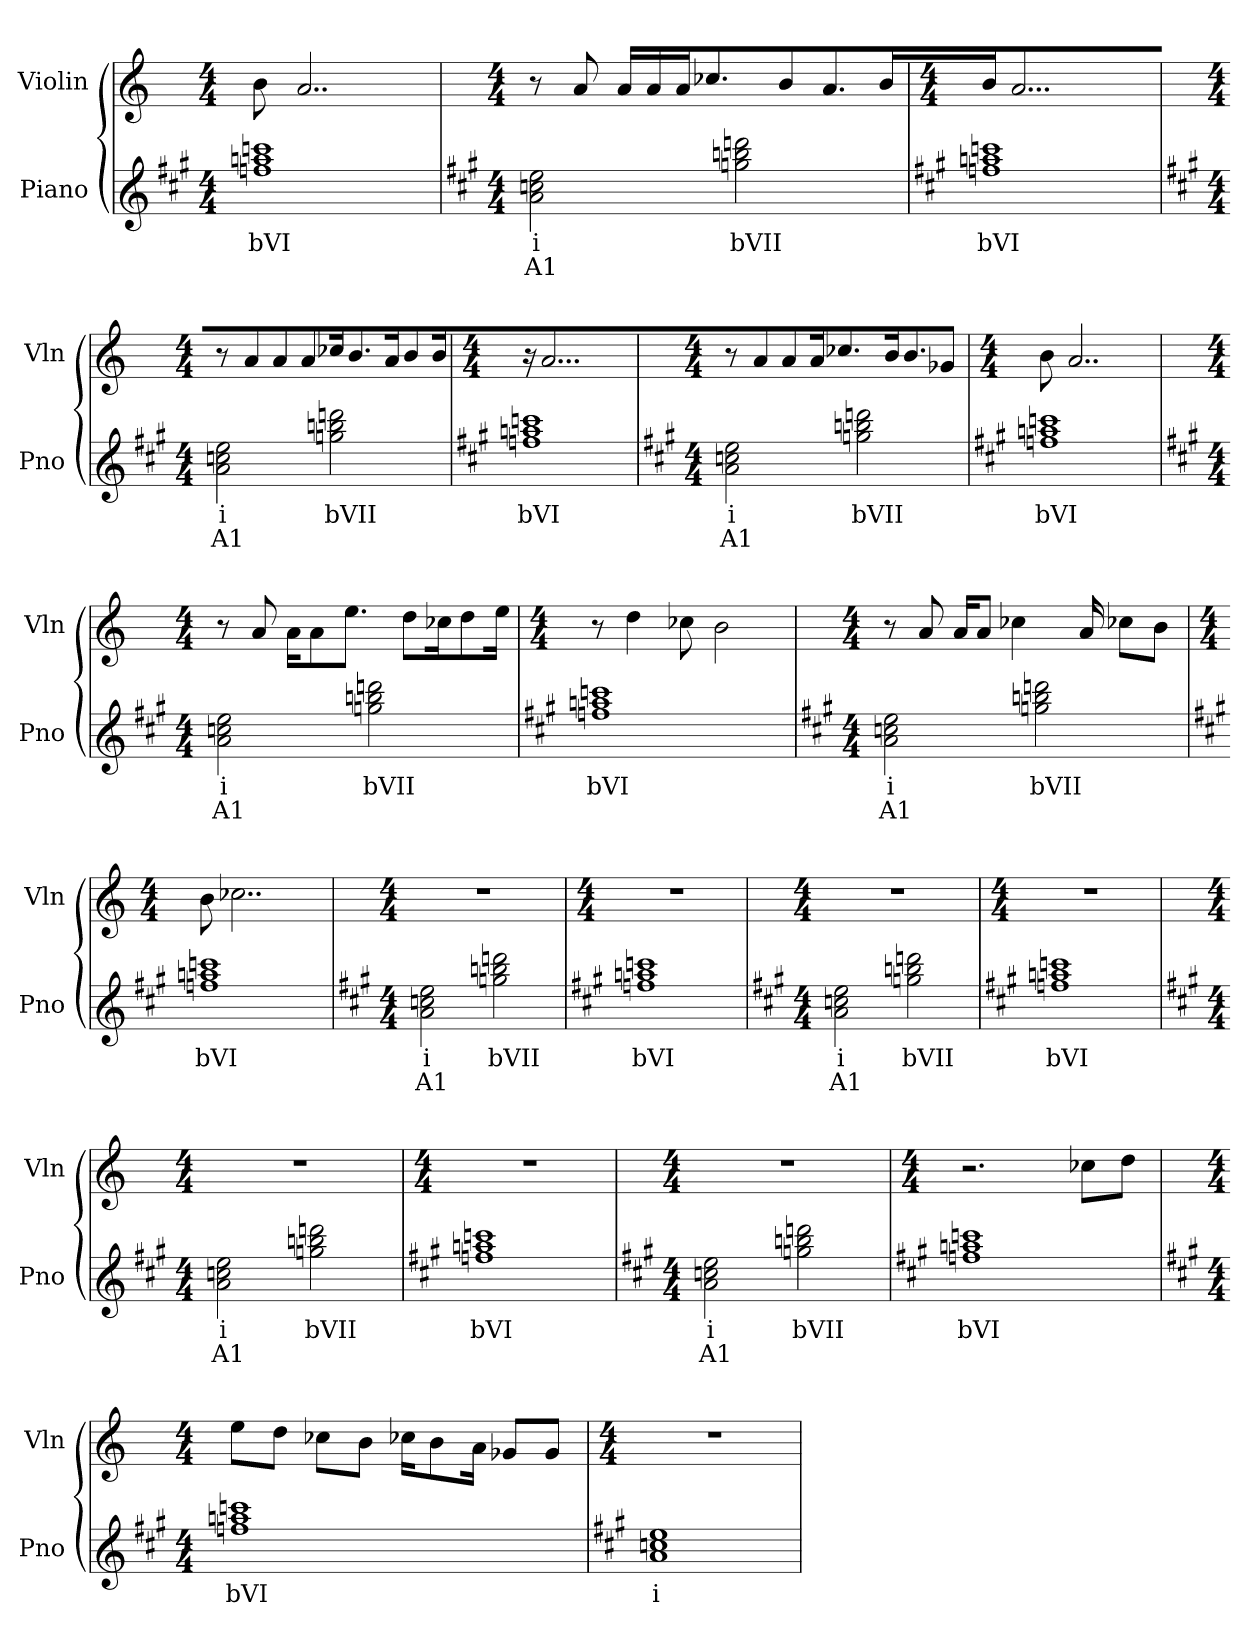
**kern	**text	**text	**kern
*part2	*part2	*part2	*part1
*staff2	*staff2	*staff2	*staff1
*I"Piano	*	*	*I"Violin
*I'Pno	*	*	*I'Vln
*k[f#c#g#]	*	*	*
*A:	*	*	*
*M4/4	*	*	*M4/4
=	=	=	=
1ffn 1aan 1cccn	bVI	.	8b
.	.	.	2..a
=	=	=	=
*k[f#c#g#]	*	*	*
*A:	*	*	*
*M4/4	*	*	*M4/4
2a 2ccn 2ee	i	A1	8r
.	.	.	8a
.	.	.	16aLL
.	.	.	16aJ
.	.	.	16aL
.	.	.	8.cc-XJ
2ggn 2bbn 2dddn	bVII	.	.
.	.	.	8bL
.	.	.	8.a
.	.	.	16bJk
=	=	=	=
*k[f#c#g#]	*	*	*
*A:	*	*	*
*	*	*	*M4/4
1ffn 1aan 1cccn	bVI	.	16b
.	.	.	2...a
=	=	=	=
*k[f#c#g#]	*	*	*
*A:	*	*	*
*M4/4	*	*	*M4/4
2a 2ccn 2ee	i	A1	8r
.	.	.	8a
.	.	.	8aL
.	.	.	8aJ
2ggn 2bbn 2dddn	bVII	.	16cc-XKL
.	.	.	8.bJ
.	.	.	16aKL
.	.	.	8b
.	.	.	16bJk
=	=	=	=
*k[f#c#g#]	*	*	*
*A:	*	*	*
*	*	*	*M4/4
1ffn 1aan 1cccn	bVI	.	16r
.	.	.	2...a
=	=	=	=
*k[f#c#g#]	*	*	*
*A:	*	*	*
*M4/4	*	*	*M4/4
2a 2ccn 2ee	i	A1	8r
.	.	.	8a
.	.	.	8aL
.	.	.	16aK
.	.	.	8.cc-XJ
2ggn 2bbn 2dddn	bVII	.	.
.	.	.	16bKL
.	.	.	8.bJ
.	.	.	8g-XJ
=	=	=	=
*k[f#c#g#]	*	*	*
*A:	*	*	*
*	*	*	*M4/4
1ffn 1aan 1cccn	bVI	.	8b
.	.	.	2..a
=	=	=	=
*k[f#c#g#]	*	*	*
*A:	*	*	*
*M4/4	*	*	*M4/4
2a 2ccn 2ee	i	A1	8r
.	.	.	8a
.	.	.	16aKL
.	.	.	8a
.	.	.	8.eeJ
2ggn 2bbn 2dddn	bVII	.	.
.	.	.	8ddL
.	.	.	16cc-XK
.	.	.	8dd
.	.	.	16eeJk
=	=	=	=
*k[f#c#g#]	*	*	*
*A:	*	*	*
*	*	*	*M4/4
1ffn 1aan 1cccn	bVI	.	8r
.	.	.	4dd
.	.	.	8cc-X
.	.	.	2b
=	=	=	=
*k[f#c#g#]	*	*	*
*A:	*	*	*
*M4/4	*	*	*M4/4
2a 2ccn 2ee	i	A1	8r
.	.	.	8a
.	.	.	16aKL
.	.	.	8aJ
.	.	.	4cc-X
2ggn 2bbn 2dddn	bVII	.	.
.	.	.	16a
.	.	.	8cc-XL
.	.	.	8bJ
=	=	=	=
*k[f#c#g#]	*	*	*
*A:	*	*	*
*	*	*	*M4/4
1ffn 1aan 1cccn	bVI	.	8b
.	.	.	2..cc-X
=	=	=	=
*k[f#c#g#]	*	*	*
*A:	*	*	*
*M4/4	*	*	*M4/4
2a 2ccn 2ee	i	A1	1r
2ggn 2bbn 2dddn	bVII	.	.
=	=	=	=
*k[f#c#g#]	*	*	*
*A:	*	*	*
*	*	*	*M4/4
1ffn 1aan 1cccn	bVI	.	1r
=	=	=	=
*k[f#c#g#]	*	*	*
*A:	*	*	*
*M4/4	*	*	*M4/4
2a 2ccn 2ee	i	A1	1r
2ggn 2bbn 2dddn	bVII	.	.
=	=	=	=
*k[f#c#g#]	*	*	*
*A:	*	*	*
*	*	*	*M4/4
1ffn 1aan 1cccn	bVI	.	1r
=	=	=	=
*k[f#c#g#]	*	*	*
*A:	*	*	*
*M4/4	*	*	*M4/4
2a 2ccn 2ee	i	A1	1r
2ggn 2bbn 2dddn	bVII	.	.
=	=	=	=
*k[f#c#g#]	*	*	*
*A:	*	*	*
*	*	*	*M4/4
1ffn 1aan 1cccn	bVI	.	1r
=	=	=	=
*k[f#c#g#]	*	*	*
*A:	*	*	*
*M4/4	*	*	*M4/4
2a 2ccn 2ee	i	A1	1r
2ggn 2bbn 2dddn	bVII	.	.
=	=	=	=
*k[f#c#g#]	*	*	*
*A:	*	*	*
*	*	*	*M4/4
1ffn 1aan 1cccn	bVI	.	2.r
.	.	.	8cc-XL
.	.	.	8ddJ
=	=	=	=
*k[f#c#g#]	*	*	*
*A:	*	*	*
*M4/4	*	*	*M4/4
1ffn 1aan 1cccn	bVI	.	8eeL
.	.	.	8ddJ
.	.	.	8cc-XL
.	.	.	8bJ
.	.	.	16cc-XKL
.	.	.	8b
.	.	.	16aJk
.	.	.	8g-XL
.	.	.	8g-J
=	=	=	=
*k[f#c#g#]	*	*	*
*A:	*	*	*
*	*	*	*M4/4
1a 1ccn 1ee	i	.	1r
=	=	=	=
*-	*-	*-	*-
